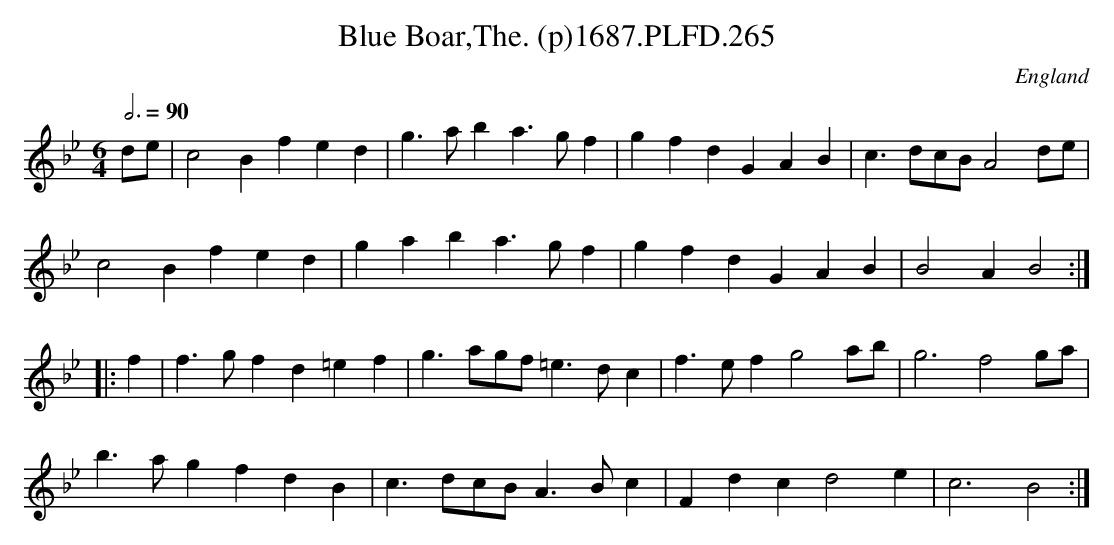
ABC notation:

X:1
T:Blue Boar,The. (p)1687.PLFD.265
M:6/4
L:1/4
Q:3/4=90
O:England
K:Bb
d/e/|c2Bfed|g>aba>gf|gfdGAB|c>dc/B/A2d/e/|
c2Bfed|gaba>gf|gfdGAB|B2AB2:|
|:f|f>gfd=ef|g>ag/f/=e>dc|f>efg2a/b/|g3f2g/a/|
b>agfdB|c>dc/B/A>Bc|Fdcd2e|c3B2:|
